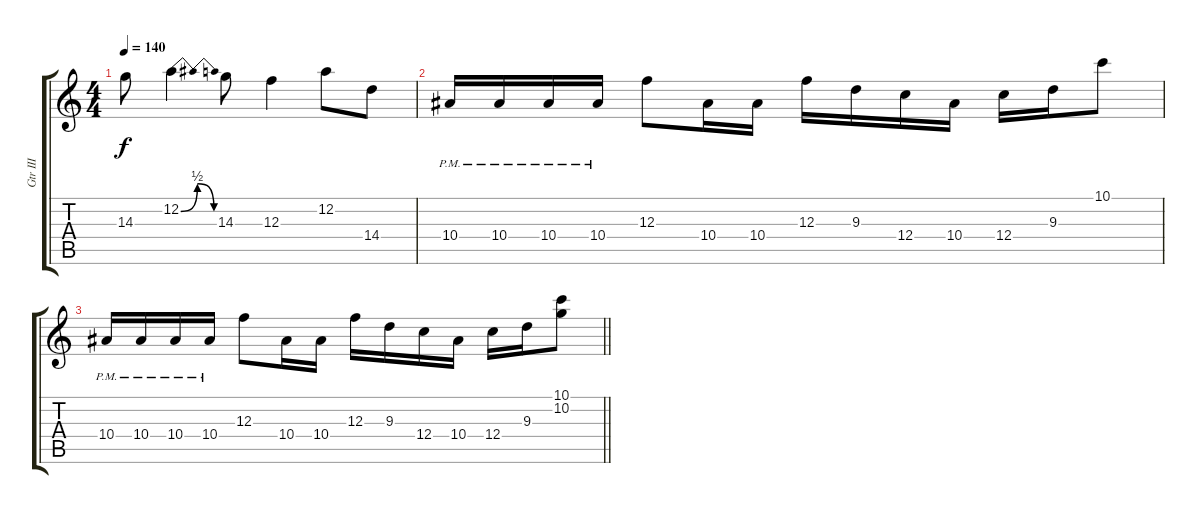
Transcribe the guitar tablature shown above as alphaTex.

\track ("Gtr III" "Gtr III") {instrument overdrivenguitar}
\staff {score tabs}
\tuning (D4 A3 F3 C3 G2 D2) {hide}
\ts (4 4)
\tempo 140
\clef g2
\ks c
14.3{t}.8{dy f} 12.2{be (bendrelease 0 0 30 2 30 2 60 0)}.4 14.3.8 12.3.4 12.2.8 14.4.8 |
10.4{pm}.16 10.4{pm}.16 10.4{pm}.16 10.4{pm}.16 12.3.8 10.4.16 10.4.16 12.3.16 9.3.16 12.4.16 10.4.16 12.4.16 9.3.16 10.1.8 |
\barLineRight lightlight
10.4{pm}.16 10.4{pm}.16 10.4{pm}.16 10.4{pm}.16 12.3.8 10.4.16 10.4.16 12.3.16 9.3.16 12.4.16 10.4.16 12.4.16 9.3.16 (10.1 10.2).8
